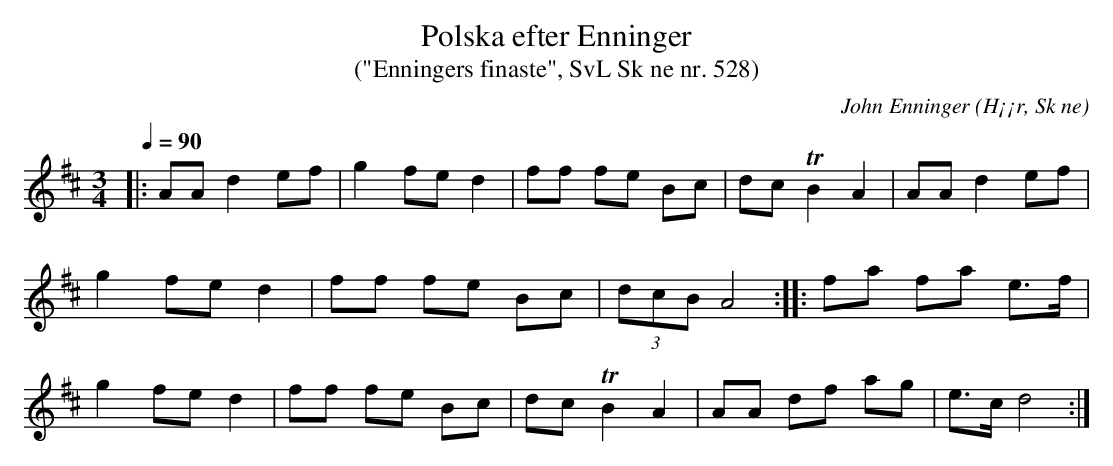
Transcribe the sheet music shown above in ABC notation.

X:1
T:Polska efter Enninger
T:("Enningers finaste", SvL Sk ne nr. 528)
C:John Enninger
O:H¡¡r, Sk ne
Q:1/4=90
M:3/4
L:1/8
K:D
|: AA d2 ef | g2 fe d2 | ff fe Bc | dc !trill!B2 A2 | AA d2 ef |
g2 fe d2 | ff fe Bc | (3dcB A4 :: fa fa e>f |
g2 fe d2 | ff fe Bc | dc !trill!B2 A2 | AA df ag | e>c d4 :|
